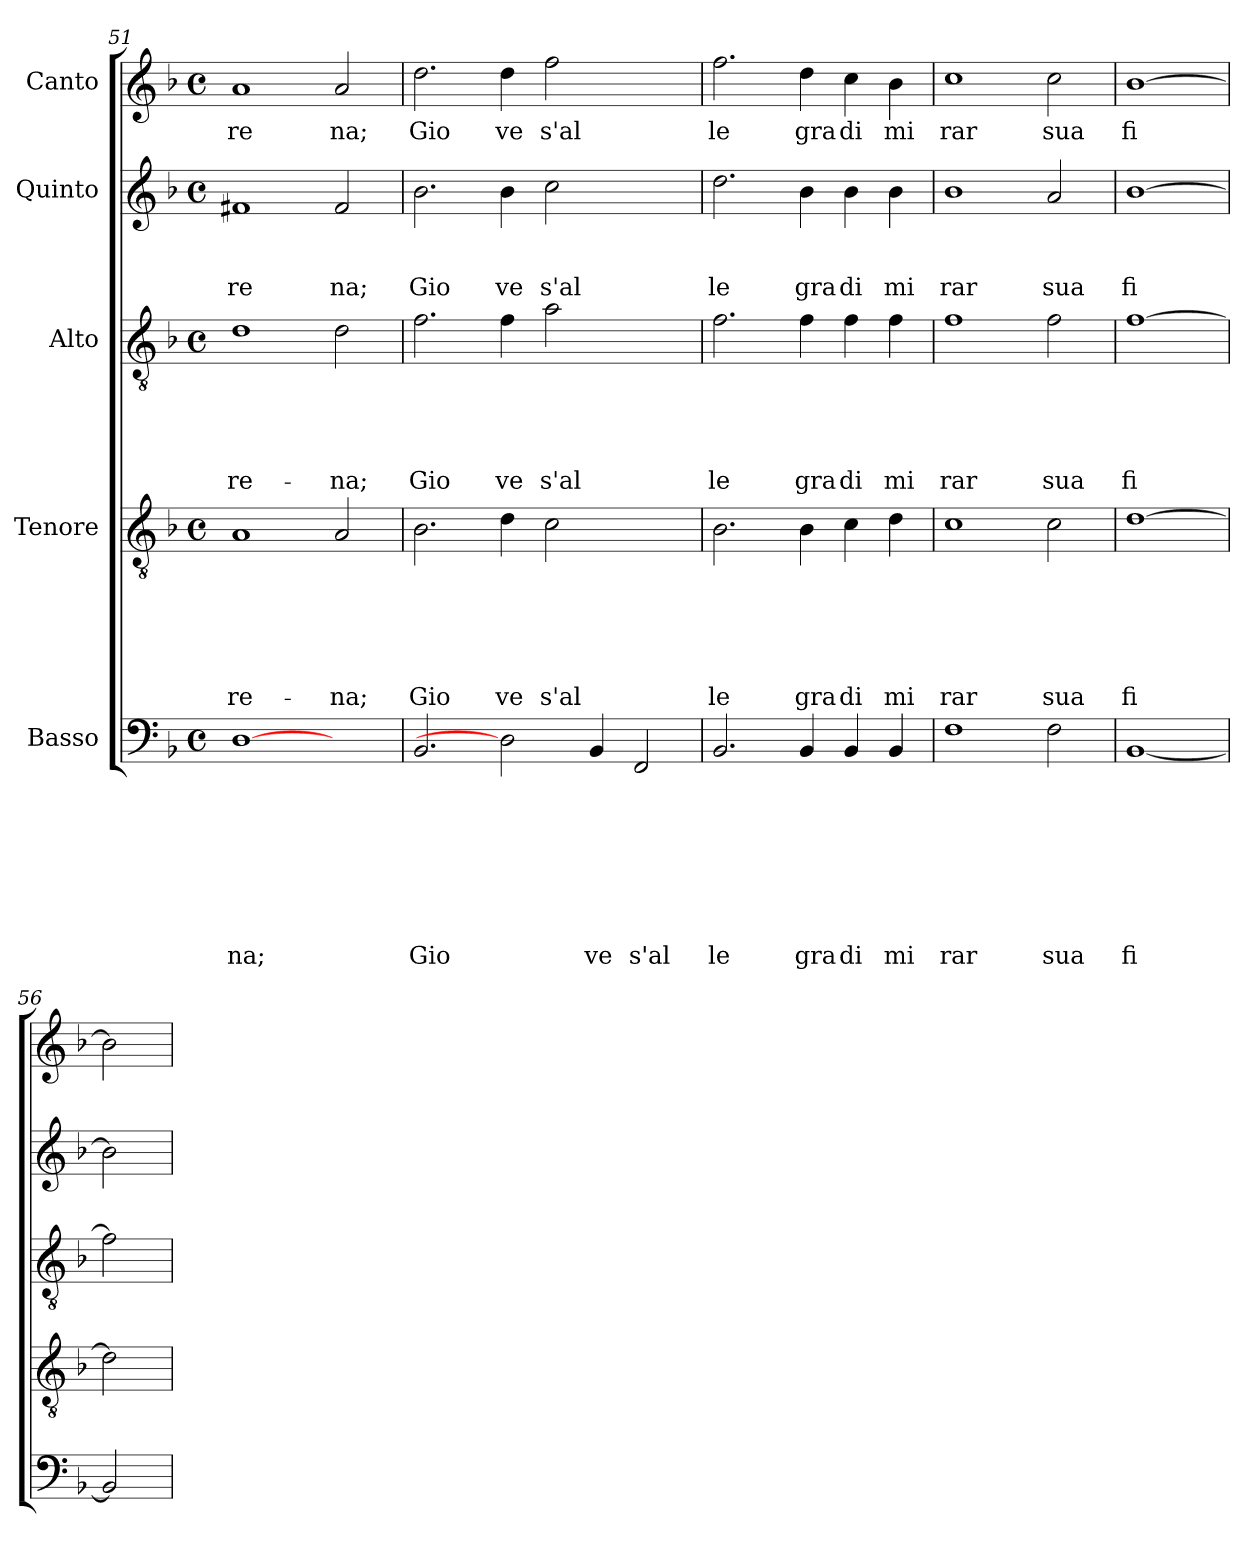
**kern	**text	**text	**text	**text	**text	**text	**text	**text	**kern	**text	**text	**text	**text	**text	**text	**kern	**text	**text	**text	**text	**text	**kern	**text	**text	**text	**kern	**text
*part5	*part5	*part5	*part5	*part5	*part5	*part5	*part5	*part5	*part4	*part4	*part4	*part4	*part4	*part4	*part4	*part3	*part3	*part3	*part3	*part3	*part3	*part2	*part2	*part2	*part2	*part1	*part1
*staff5	*staff5	*staff5	*staff5	*staff5	*staff5	*staff5	*staff5	*staff5	*staff4	*staff4	*staff4	*staff4	*staff4	*staff4	*staff4	*staff3	*staff3	*staff3	*staff3	*staff3	*staff3	*staff2	*staff2	*staff2	*staff2	*staff1	*staff1
*I"Basso	*	*	*	*	*	*	*	*	*I"Tenore	*	*	*	*	*	*	*I"Alto	*	*	*	*	*	*I"Quinto	*	*	*	*I"Canto	*
*clefF4	*	*	*	*	*	*	*	*	*clefGv2	*	*	*	*	*	*	*clefGv2	*	*	*	*	*	*clefG2	*	*	*	*clefG2	*
*k[b-]	*	*	*	*	*	*	*	*	*k[b-]	*	*	*	*	*	*	*k[b-]	*	*	*	*	*	*k[b-]	*	*	*	*k[b-]	*
*F:	*	*	*	*	*	*	*	*	*F:	*	*	*	*	*	*	*F:	*	*	*	*	*	*F:	*	*	*	*F:	*
*M4/4	*	*	*	*	*	*	*	*	*M4/4	*	*	*	*	*	*	*M4/4	*	*	*	*	*	*M4/4	*	*	*	*M4/4	*
*met(c)	*	*	*	*	*	*	*	*	*met(c)	*	*	*	*	*	*	*met(c)	*	*	*	*	*	*met(c)	*	*	*	*met(c)	*
=51	=51	=51	=51	=51	=51	=51	=51	=51	=51	=51	=51	=51	=51	=51	=51	=51	=51	=51	=51	=51	=51	=51	=51	=51	=51	=51	=51
!	!	!	!	!	!	!	!	!LO:LY:b	!	!	!	!	!	!	!LO:LY:b	!	!	!	!	!	!LO:LY:b	!	!	!	!LO:LY:b	!	!LO:LY:b
[1D	.	.	.	.	.	.	.	-na;	1A	.	.	.	.	.	-re-	1d	.	.	.	.	-re-	1f#X	.	.	re	1a	re
!	!	!	!	!	!	!	!	!	!	!	!	!	!	!	!LO:LY:b	!	!	!	!	!	!LO:LY:b	!	!	!	!LO:LY:b	!	!LO:LY:b
2ryy	.	.	.	.	.	.	.	.	2A/	.	.	.	.	.	-na;	2d\	.	.	.	.	-na;	2f#/	.	.	na;	2a/	na;
!!LO:PB:g=z
=52	=52	=52	=52	=52	=52	=52	=52	=52	=52	=52	=52	=52	=52	=52	=52	=52	=52	=52	=52	=52	=52	=52	=52	=52	=52	=52	=52
!	!	!	!	!	!	!	!	!LO:LY:b	!	!	!	!	!	!	!LO:LY:b	!	!	!	!	!	!LO:LY:b	!	!	!	!LO:LY:b	!	!LO:LY:b
2.BB-/	.	.	.	.	.	.	.	Gio	2.B-\	.	.	.	.	.	Gio	2.f\	.	.	.	.	Gio	2.b-\	.	.	Gio	2.dd\	Gio
!	!	!	!	!	!	!	!	!	!	!	!	!	!	!	!LO:LY:b	!	!	!	!	!	!LO:LY:b	!	!	!	!LO:LY:b	!	!LO:LY:b
2D]	.	.	.	.	.	.	.	.	4d\	.	.	.	.	.	ve	4f\	.	.	.	.	ve	4b-\	.	.	ve	4dd\	ve
!	!	!	!	!	!	!	!	!	!	!	!	!	!	!	!LO:LY:b	!	!	!	!	!	!LO:LY:b	!	!	!	!LO:LY:b	!	!LO:LY:b
.	.	.	.	.	.	.	.	.	2c\	.	.	.	.	.	s'al	2a\	.	.	.	.	s'al	2cc\	.	.	s'al	2ff\	s'al
!	!	!	!	!	!	!	!	!LO:LY:b	!	!	!	!	!	!	!	!	!	!	!	!	!	!	!	!	!	!	!
4BB-/	.	.	.	.	.	.	.	ve	.	.	.	.	.	.	.	.	.	.	.	.	.	.	.	.	.	.	.
!	!	!	!	!	!	!	!	!LO:LY:b	!	!	!	!	!	!	!	!	!	!	!	!	!	!	!	!	!	!	!
2FF/	.	.	.	.	.	.	.	s'al	2ryy	.	.	.	.	.	.	2ryy	.	.	.	.	.	2ryy	.	.	.	2ryy	.
=53	=53	=53	=53	=53	=53	=53	=53	=53	=53	=53	=53	=53	=53	=53	=53	=53	=53	=53	=53	=53	=53	=53	=53	=53	=53	=53	=53
!	!	!	!	!	!	!	!	!LO:LY:b	!	!	!	!	!	!	!LO:LY:b	!	!	!	!	!	!LO:LY:b	!	!	!	!LO:LY:b	!	!LO:LY:b
2.BB-/	.	.	.	.	.	.	.	le	2.B-\	.	.	.	.	.	le	2.f\	.	.	.	.	le	2.dd\	.	.	le	2.ff\	le
!	!	!	!	!	!	!	!	!LO:LY:b	!	!	!	!	!	!	!LO:LY:b	!	!	!	!	!	!LO:LY:b	!	!	!	!LO:LY:b	!	!LO:LY:b
4BB-/	.	.	.	.	.	.	.	gra	4B-\	.	.	.	.	.	gra	4f\	.	.	.	.	gra	4b-\	.	.	gra	4dd\	gra
!	!	!	!	!	!	!	!	!LO:LY:b	!	!	!	!	!	!	!LO:LY:b	!	!	!	!	!	!LO:LY:b	!	!	!	!LO:LY:b	!	!LO:LY:b
4BB-/	.	.	.	.	.	.	.	di	4c\	.	.	.	.	.	di	4f\	.	.	.	.	di	4b-\	.	.	di	4cc\	di
!	!	!	!	!	!	!	!	!LO:LY:b	!	!	!	!	!	!	!LO:LY:b	!	!	!	!	!	!LO:LY:b	!	!	!	!LO:LY:b	!	!LO:LY:b
4BB-/	.	.	.	.	.	.	.	mi	4d\	.	.	.	.	.	mi	4f\	.	.	.	.	mi	4b-\	.	.	mi	4b-\	mi
=54	=54	=54	=54	=54	=54	=54	=54	=54	=54	=54	=54	=54	=54	=54	=54	=54	=54	=54	=54	=54	=54	=54	=54	=54	=54	=54	=54
!	!	!	!	!	!	!	!	!LO:LY:b	!	!	!	!	!	!	!LO:LY:b	!	!	!	!	!	!LO:LY:b	!	!	!	!LO:LY:b	!	!LO:LY:b
1F	.	.	.	.	.	.	.	rar	1c	.	.	.	.	.	rar	1f	.	.	.	.	rar	1b-	.	.	rar	1cc	rar
!	!	!	!	!	!	!	!	!LO:LY:b	!	!	!	!	!	!	!LO:LY:b	!	!	!	!	!	!LO:LY:b	!	!	!	!LO:LY:b	!	!LO:LY:b
2F\	.	.	.	.	.	.	.	sua	2c\	.	.	.	.	.	sua	2f\	.	.	.	.	sua	2a/	.	.	sua	2cc\	sua
=55	=55	=55	=55	=55	=55	=55	=55	=55	=55	=55	=55	=55	=55	=55	=55	=55	=55	=55	=55	=55	=55	=55	=55	=55	=55	=55	=55
!	!	!	!	!	!	!	!	!LO:LY:b	!	!	!	!	!	!	!LO:LY:b	!	!	!	!	!	!LO:LY:b	!	!	!	!LO:LY:b	!	!LO:LY:b
[1BB-	.	.	.	.	.	.	.	fi	[1d	.	.	.	.	.	fi	[1f	.	.	.	.	fi	[1b-	.	.	fi	[1b-	fi
=56	=56	=56	=56	=56	=56	=56	=56	=56	=56	=56	=56	=56	=56	=56	=56	=56	=56	=56	=56	=56	=56	=56	=56	=56	=56	=56	=56
2BB-]	.	.	.	.	.	.	.	.	2d]	.	.	.	.	.	.	2f]	.	.	.	.	.	2b-]	.	.	.	2b-]	.
=	=	=	=	=	=	=	=	=	=	=	=	=	=	=	=	=	=	=	=	=	=	=	=	=	=	=	=
*-	*-	*-	*-	*-	*-	*-	*-	*-	*-	*-	*-	*-	*-	*-	*-	*-	*-	*-	*-	*-	*-	*-	*-	*-	*-	*-	*-
